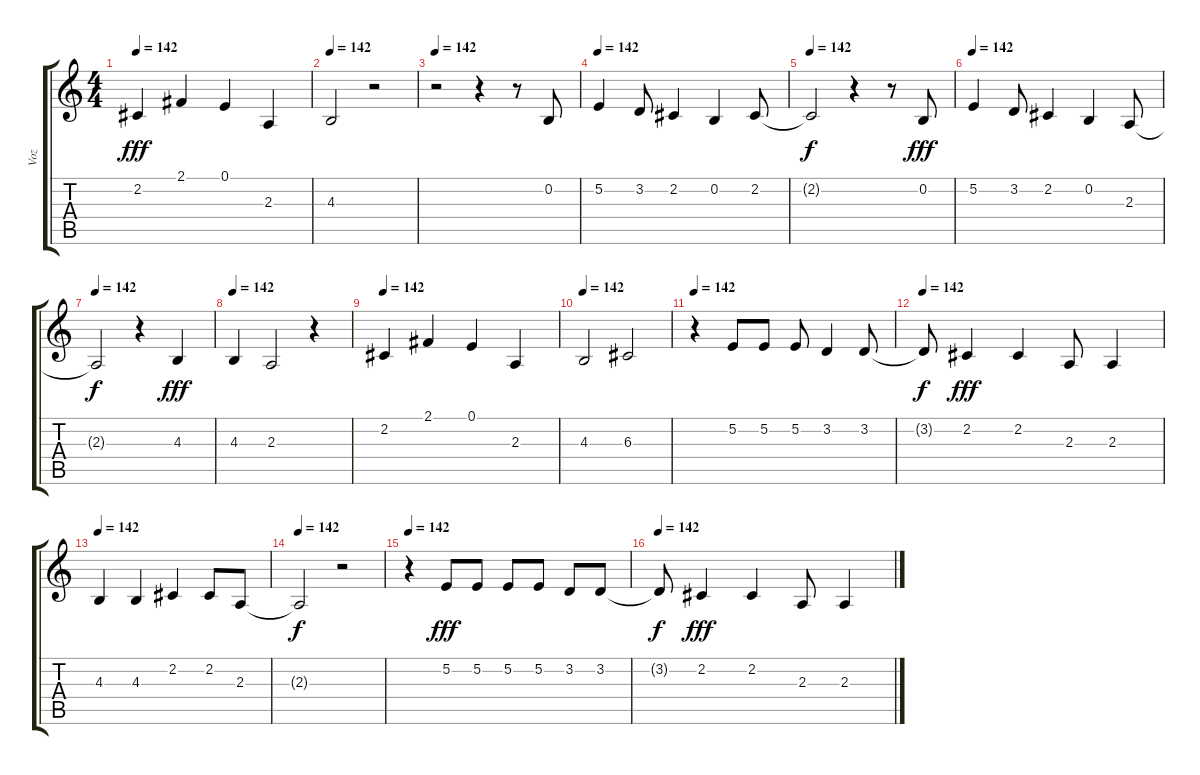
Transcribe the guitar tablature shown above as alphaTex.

\track ("Voz" "Voz") {instrument lead1square}
\staff {score tabs}
\tuning (E4 B3 G3 D3 A2 E2) {hide}
\ts (4 4)
\tempo 142
\clef g2
\ks c
2.2.4{dy fff} 2.1.4 0.1.4 2.3.4 |
\tempo 142
4.3.2 r.2 |
\tempo 142
r.2 r.4 r.8 0.2.8 |
\tempo 142
5.2.4 3.2.8 2.2.4 0.2.4 2.2.8 |
\tempo 142
2.2{t}.2{dy f} r.4 r.8 0.2.8{dy fff} |
\tempo 142
5.2.4 3.2.8 2.2.4 0.2.4 2.3.8 |
\tempo 142
2.3{t}.2{dy f} r.4 4.3.4{dy fff} |
\tempo 142
4.3.4 2.3.2 r.4 |
\tempo 142
2.2.4 2.1.4 0.1.4 2.3.4 |
\tempo 142
4.3.2 6.3.2 |
\tempo 142
r.4 5.2.8 5.2.8 5.2.8 3.2.4 3.2.8 |
\tempo 142
3.2{t}.8{dy f} 2.2.4{dy fff} 2.2.4 2.3.8 2.3.4 |
\tempo 142
4.3.4 4.3.4 2.2.4 2.2.8 2.3.8 |
\tempo 142
2.3{t}.2{dy f} r.2 |
\tempo 142
r.4 5.2.8{dy fff} 5.2.8 5.2.8 5.2.8 3.2.8 3.2.8 |
\tempo 142
3.2{t}.8{dy f} 2.2.4{dy fff} 2.2.4 2.3.8 2.3.4
